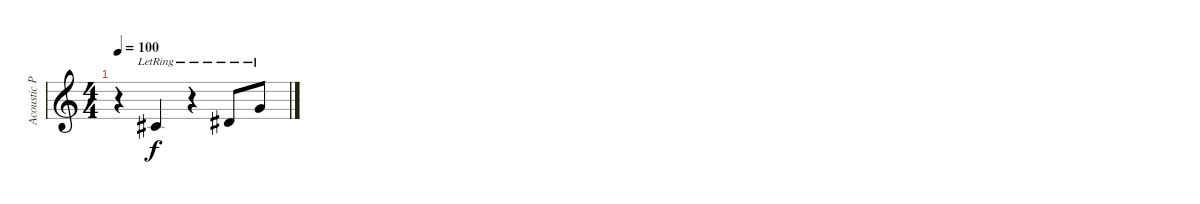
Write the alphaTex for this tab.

\track ("Acoustic Piano (Staff 1)" "Acoustic P") {instrument acousticgrandpiano}
\staff {score}
\tuning (E4 B3 G3 D3 A2 E2 B1) {hide}
\ts (4 4)
\tempo 100
\clef g2
\ks c
r.4{dy f} 2.2{lr}.4 r.4 4.2{lr}.8 3.1{lr}.8
